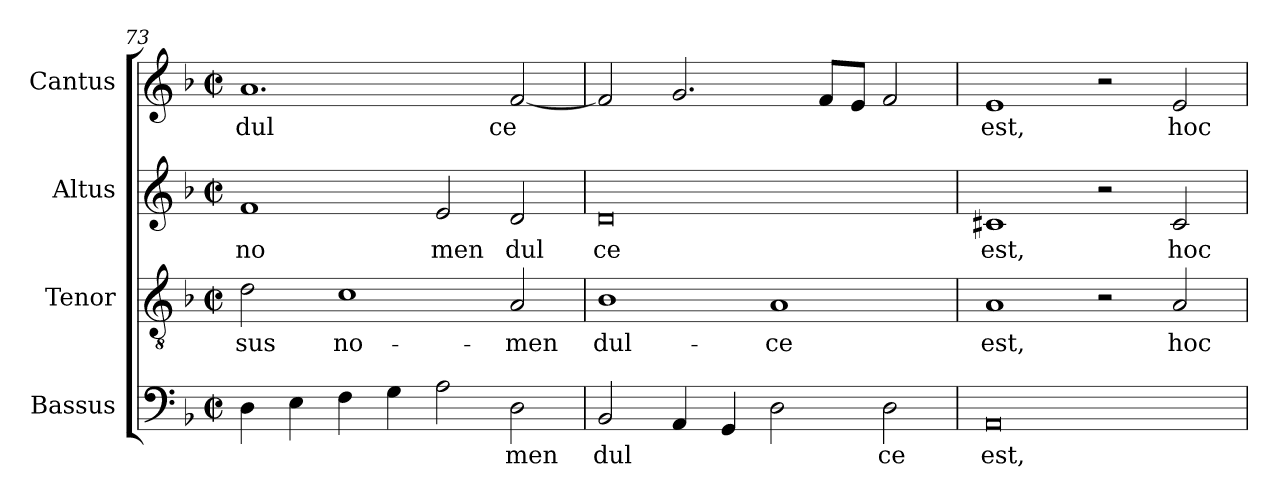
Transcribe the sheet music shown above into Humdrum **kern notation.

**kern	**text	**kern	**text	**kern	**text	**kern	**text
*part4	*part4	*part3	*part3	*part2	*part2	*part1	*part1
*staff4	*staff4	*staff3	*staff3	*staff2	*staff2	*staff1	*staff1
*I"Bassus	*	*I"Tenor	*	*I"Altus	*	*I"Cantus	*
*I'Bassus	*	*I'Tenor	*	*I'Altus	*	*I'Cantus	*
*clefF4	*	*clefGv2	*	*clefG2	*	*clefG2	*
*k[b-]	*	*k[b-]	*	*k[b-]	*	*k[b-]	*
*F:	*	*F:	*	*F:	*	*F:	*
*M2/2	*	*M2/2	*	*M2/2	*	*M2/2	*
*met(c|)	*	*met(c|)	*	*met(c|)	*	*met(c|)	*
=73	=73	=73	=73	=73	=73	=73	=73
!	!LO:LY:b:cj	!	!LO:LY:b:cj	!	!LO:LY:b:cj	!	!LO:LY:b:cj
4D\	.	2d\	-sus	1f	no	1.a	dul
!	!LO:LY:b:cj	!	!	!	!	!	!
4E\	.	.	.	.	.	.	.
!	!LO:LY:b:cj	!	!LO:LY:b:cj	!	!	!	!
4F\	.	1c	no-	.	.	.	.
!	!LO:LY:b:cj	!	!	!	!	!	!
4G\	.	.	.	.	.	.	.
!	!LO:LY:b:cj	!	!	!	!LO:LY:b:cj	!	!
2A\	.	.	.	2e/	men	.	.
!	!LO:LY:b:cj	!	!LO:LY:b:cj	!	!LO:LY:b:cj	!	!LO:LY:b:cj
2D\	men	2A/	-men	2d/	dul	[<2f/	ce
=74	=74	=74	=74	=74	=74	=74	=74
!	!LO:LY:b:cj	!	!LO:LY:b:cj	!	!LO:LY:b:cj	!	!LO:LY:b:cj
2BB-/	dul	1B-	dul-	0d	ce	2f/]	.
!	!LO:LY:b:cj	!	!	!	!	!	!LO:LY:b:cj
4AA/	.	.	.	.	.	2.g/	.
!	!LO:LY:b:cj	!	!	!	!	!	!
4GG/	.	.	.	.	.	.	.
!	!LO:LY:b:cj	!	!LO:LY:b:cj	!	!	!	!
2D\	.	1A	-ce	.	.	.	.
!	!	!	!	!	!	!	!LO:LY:b:cj
.	.	.	.	.	.	8f/L	.
!	!	!	!	!	!	!	!LO:LY:b:cj
.	.	.	.	.	.	8e/J	.
!	!LO:LY:b:cj	!	!	!	!	!	!LO:LY:b:cj
2D\	ce	.	.	.	.	2f/	.
=75	=75	=75	=75	=75	=75	=75	=75
!	!LO:LY:b:cj	!	!LO:LY:b:cj	!	!LO:LY:b:cj	!	!LO:LY:b:cj
0AA	est,	1A	est,	1c#X	est,	1e	est,
.	.	2r	.	2r	.	2r	.
!	!	!	!LO:LY:b:cj	!	!LO:LY:b:cj	!	!LO:LY:b:cj
.	.	2A/	hoc	2c#/	hoc	2e/	hoc
=	=	=	=	=	=	=	=
*-	*-	*-	*-	*-	*-	*-	*-
